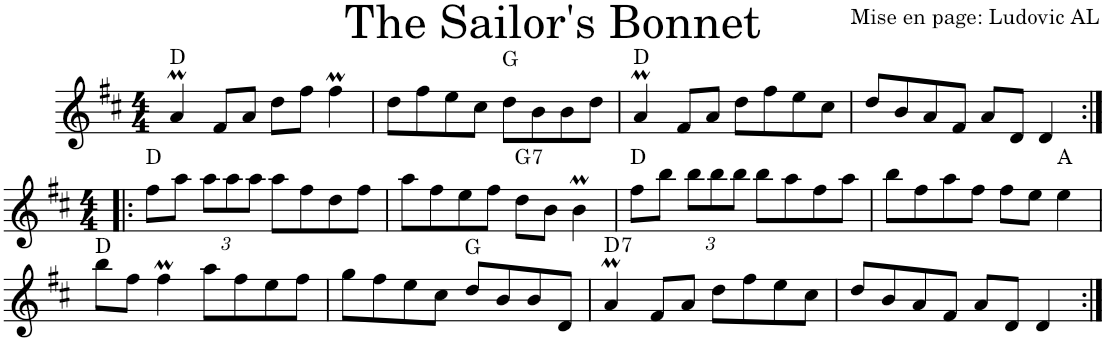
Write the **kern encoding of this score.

**kern	**harte
*part1	*part1
*staff1	*
*I"Voice	*
*I'V	*
*clefG2	*
*k[f#c#]	*
*M4/4	*
=	=
4aM/	D:maj
8f#/L	.
8a/J	.
8dd\L	.
8ff#\J	.
4ff#m\	.
=1	=1
8dd\L	.
8ff#\	.
8ee\	.
8cc#\J	.
8dd\L	G:maj
8b\	.
8b\	.
8dd\J	.
=2	=2
4aM/	D:maj
8f#/L	.
8a/J	.
8dd\L	.
8ff#\	.
8ee\	.
8cc#\J	.
=3	=3
8dd/L	.
8b/	.
8a/	.
8f#/J	.
8a/L	.
8d/J	.
4d/	.
!!LO:LB:g=z
=4:|!|:	=4:|!|:
*M4/4	*
8ff#\L	D:maj
8aa\J	.
*Xbrackettup	*
12aa\L	.
12aa\	.
12aa\J	.
8aa\L	.
8ff#\	.
8dd\	.
8ff#\J	.
=5	=5
8aa\L	.
8ff#\	.
8ee\	.
8ff#\J	.
!	!LO:H:kt=7
8dd\L	G:7
8b\J	.
4bM\	.
=6	=6
8ff#\L	D:maj
8bb\J	.
12bb\L	.
12bb\	.
12bb\J	.
8bb\L	.
8aa\	.
8ff#\	.
8aa\J	.
=7	=7
8bb\L	.
8ff#\	.
8aa\	.
8ff#\J	.
8ff#\L	.
8ee\J	.
4ee\	A:maj
!!LO:LB:g=z
=8	=8
8bb\L	D:maj
8ff#\J	.
4ff#m\	.
8aa\L	.
8ff#\	.
8ee\	.
8ff#\J	.
=9	=9
8gg\L	.
8ff#\	.
8ee\	.
8cc#\J	.
8dd/L	G:maj
8b/	.
8b/	.
8d/J	.
=10	=10
!	!LO:H:kt=7
4aM/	D:7
8f#/L	.
8a/J	.
8dd\L	.
8ff#\	.
8ee\	.
8cc#\J	.
=11	=11
8dd/L	.
8b/	.
8a/	.
8f#/J	.
8a/L	.
8d/J	.
4d/	.
=:|!	=:|!
*-	*-
